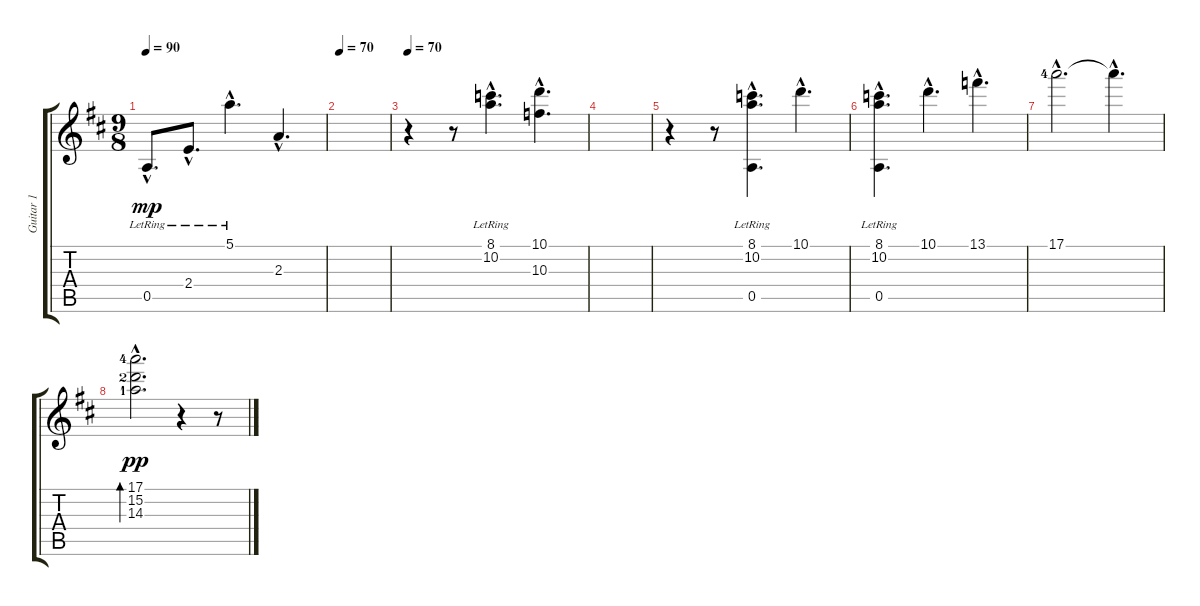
\track ("Guitar 1" "Guitar 1") {instrument acousticguitarnylon}
\staff {score tabs}
\tuning (E4 B3 G3 D3 A2 E2) {hide}
\ts (9 8)
\tempo 90
\clef g2
\ks d
0.5{hac lr}.8{d dy mp} 2.4{hac lr}.8{d} 5.1{hac lr}.4{d} 2.3{hac}.4{d} |
\tempo 70
|
\tempo 70
r.4 r.8 (8.1{hac} 10.2{hac lr}).4{d} (10.1{hac} 10.3{hac}).4{d} |
|
r.4 r.8 (8.1{hac} 10.2{hac lr} 0.5{hac lr}).4{d} 10.1{hac}.4{d} |
(8.1{hac} 10.2{hac lr} 0.5{hac lr}).4{d} 10.1{hac}.4{d} 13.1{hac}.4{d} |
17.1{hac lf 5}.2{d} 17.1{hac t}.4{d} |
(17.1{hac lf 5} 15.2{hac lf 3} 14.3{hac lf 2}).2{d bd 120 dy pp} r.4 r.8
